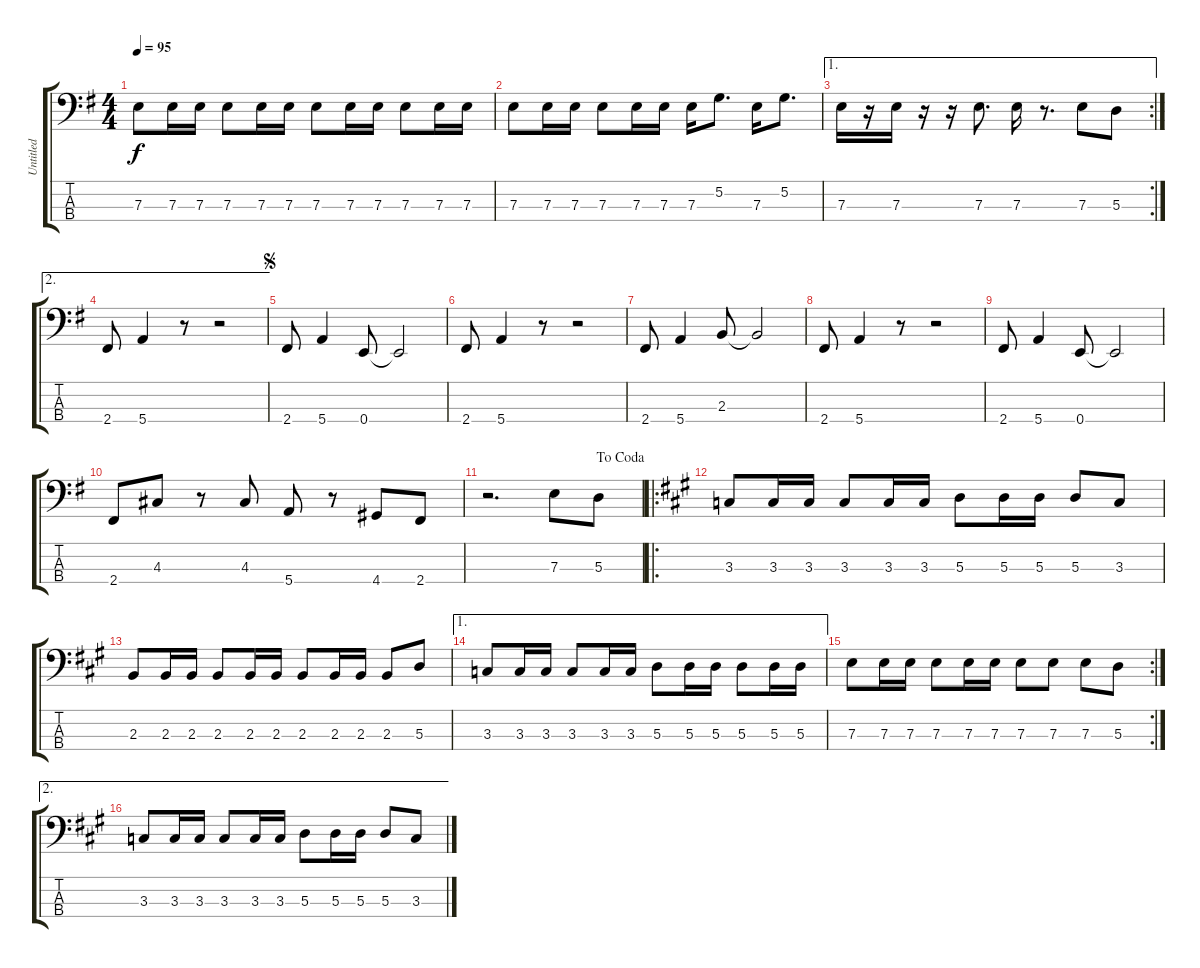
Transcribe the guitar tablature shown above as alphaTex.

\track ("Untitled" "Untitled") {instrument electricbassfinger}
\staff {score tabs}
\tuning (G2 D2 A1 E1) {hide}
\ts (4 4)
\tempo 95
\clef f4
\ks g
7.3.8{dy f} 7.3.16 7.3.16 7.3.8 7.3.16 7.3.16 7.3.8 7.3.16 7.3.16 7.3.8 7.3.16 7.3.16 |
7.3.8 7.3.16 7.3.16 7.3.8 7.3.16 7.3.16 7.3.16 5.2.8{d} 7.3.16 5.2.8{d} |
\ae 1
\rc 2
7.3.16 r.16 7.3.16 r.16 r.16 7.3.8{d} 7.3.16 r.8{d} 7.3.8 5.3.8 |
\ae 2
2.4.8 5.4.4 r.8 r.2 |
\jump segno
2.4.8 5.4.4 0.4.8 0.4{t}.2 |
2.4.8 5.4.4 r.8 r.2 |
2.4.8 5.4.4 2.3.8 2.3{t}.2 |
2.4.8 5.4.4 r.8 r.2 |
2.4.8 5.4.4 0.4.8 0.4{t}.2 |
2.4.8 4.3.8 r.8 4.3.8 5.4.8 r.8 4.4.8 2.4.8 |
\jump dacoda
r.2{d} 7.3.8 5.3.8 |
\ro
\ks a
3.3.8 3.3.16 3.3.16 3.3.8 3.3.16 3.3.16 5.3.8 5.3.16 5.3.16 5.3.8 3.3.8 |
2.3.8 2.3.16 2.3.16 2.3.8 2.3.16 2.3.16 2.3.8 2.3.16 2.3.16 2.3.8 5.3.8 |
\ae 1
3.3.8 3.3.16 3.3.16 3.3.8 3.3.16 3.3.16 5.3.8 5.3.16 5.3.16 5.3.8 5.3.16 5.3.16 |
\rc 2
7.3.8 7.3.16 7.3.16 7.3.8 7.3.16 7.3.16 7.3.8 7.3.8 7.3.8 5.3.8 |
\ae 2
3.3.8 3.3.16 3.3.16 3.3.8 3.3.16 3.3.16 5.3.8 5.3.16 5.3.16 5.3.8 3.3.8
